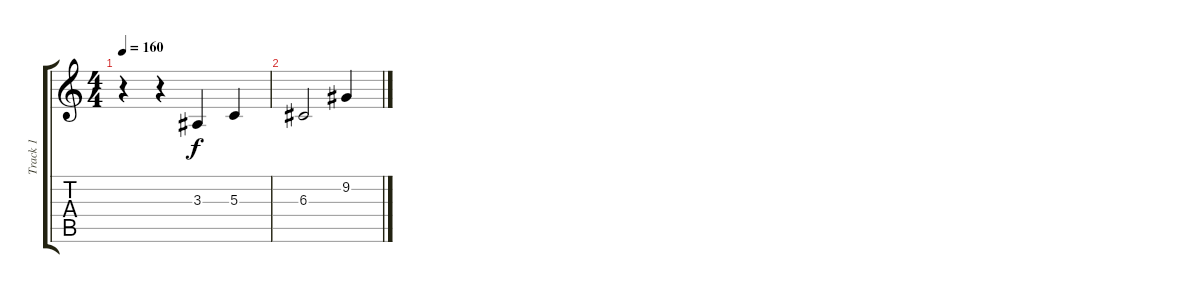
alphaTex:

\track ("Track 1" "Track 1") {instrument fx7echoes}
\staff {score tabs}
\tuning (E4 B3 G3 D3 A2 E2) {hide}
\ts (4 4)
\tempo 160
\clef g2
\ks c
r.4{dy f instrument fx7echoes} r.4 3.3.4 5.3.4 |
6.3.2 9.2.4
